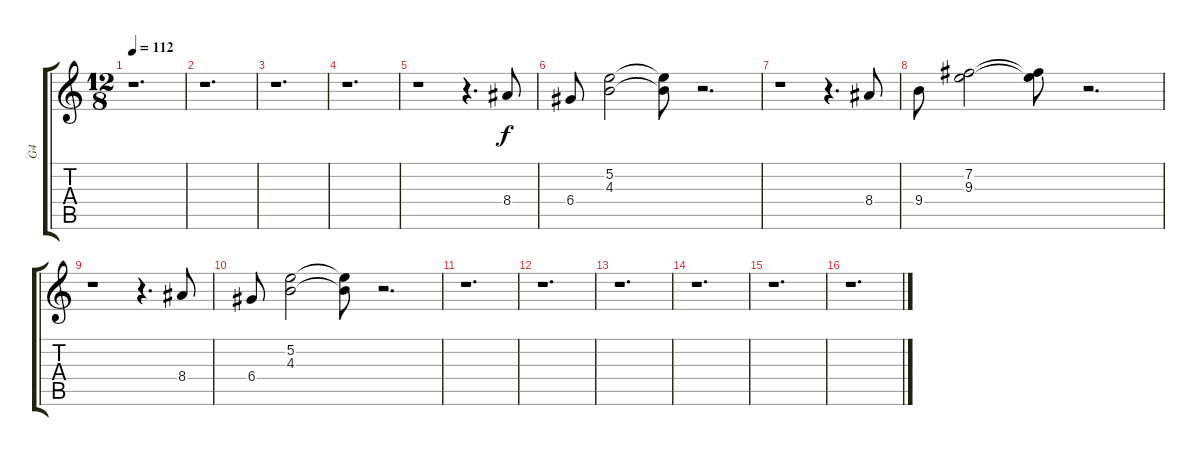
\track ("G4" "G4") {instrument electricguitarjazz}
\staff {score tabs}
\tuning (E4 B3 G3 D3 A2 E2) {hide}
\ts (12 8)
\tempo 112
\clef g2
\ks c
r.1{d dy f} |
r.1{d} |
r.1{d} |
r.1{d} |
r.1{volume 6 instrument distortionguitar} r.4{d} 8.4.8 |
6.4.8 (5.2 4.3).2 (5.2{t} 4.3{t}).8 r.2{d} |
r.1 r.4{d} 8.4.8 |
9.4.8 (7.2 9.3).2 (7.2{t} 9.3{t}).8 r.2{d} |
r.1 r.4{d} 8.4.8 |
6.4.8 (5.2 4.3).2 (5.2{t} 4.3{t}).8 r.2{d} |
r.1{d} |
r.1{d} |
r.1{d} |
r.1{d} |
r.1{d} |
r.1{d}
